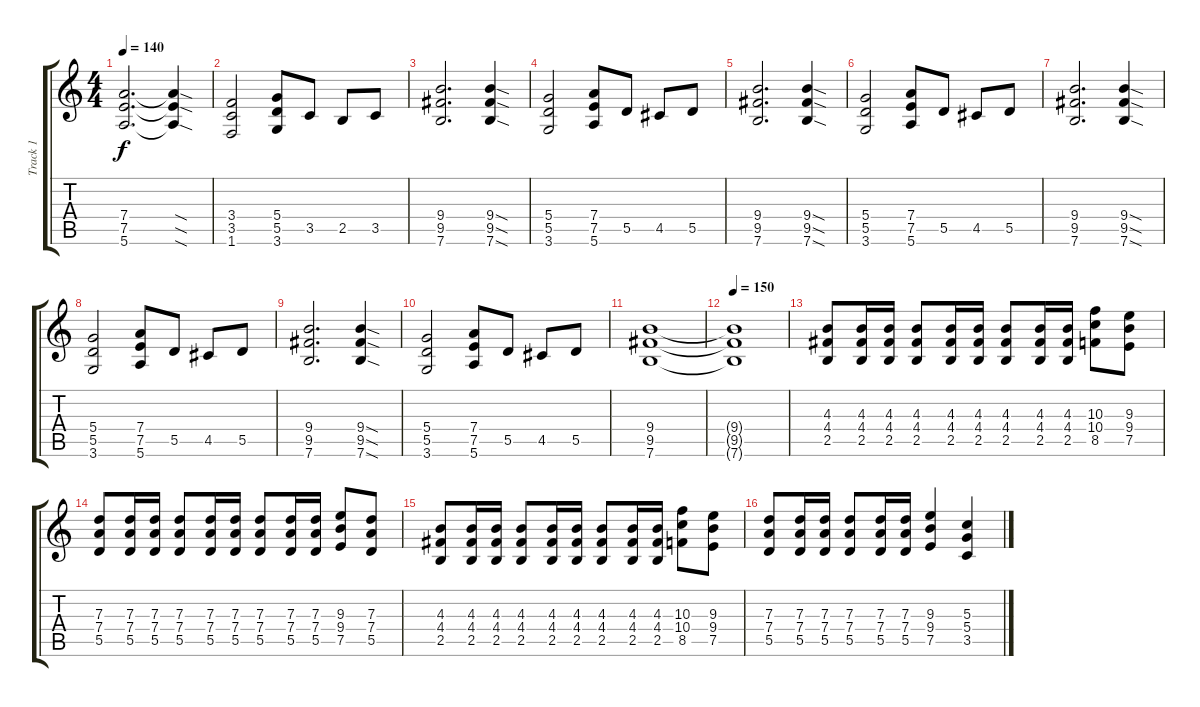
\track ("Track 1" "Track 1") {instrument distortionguitar}
\staff {score tabs}
\tuning (E4 B3 G3 D3 A2 E2) {hide}
\ts (4 4)
\tempo 140
\clef g2
\ks c
(7.4 7.5 5.6).2{d dy f} (7.4{sod t} 7.5{sod t} 5.6{sod t}).4 |
(3.4 3.5 1.6).2 (5.4 5.5 3.6).8 3.5.8 2.5.8 3.5.8 |
(9.4 9.5 7.6).2{d} (9.4{sod} 9.5{sod} 7.6{sod}).4 |
(5.4 5.5 3.6).2 (7.4 7.5 5.6).8 5.5.8 4.5.8 5.5.8 |
(9.4 9.5 7.6).2{d} (9.4{sod} 9.5{sod} 7.6{sod}).4 |
(5.4 5.5 3.6).2 (7.4 7.5 5.6).8 5.5.8 4.5.8 5.5.8 |
(9.4 9.5 7.6).2{d} (9.4{sod} 9.5{sod} 7.6{sod}).4 |
(5.4 5.5 3.6).2 (7.4 7.5 5.6).8 5.5.8 4.5.8 5.5.8 |
(9.4 9.5 7.6).2{d} (9.4{sod} 9.5{sod} 7.6{sod}).4 |
(5.4 5.5 3.6).2 (7.4 7.5 5.6).8 5.5.8 4.5.8 5.5.8 |
(9.4 9.5 7.6).1 |
\tempo 150
(9.4{t} 9.5{t} 7.6{t}).1 |
(4.3 4.4 2.5).8 (4.3 4.4 2.5).16 (4.3 4.4 2.5).16 (4.3 4.4 2.5).8 (4.3 4.4 2.5).16 (4.3 4.4 2.5).16 (4.3 4.4 2.5).8 (4.3 4.4 2.5).16 (4.3 4.4 2.5).16 (10.3 10.4 8.5).8 (9.3 9.4 7.5).8 |
(7.3 7.4 5.5).8 (7.3 7.4 5.5).16 (7.3 7.4 5.5).16 (7.3 7.4 5.5).8 (7.3 7.4 5.5).16 (7.3 7.4 5.5).16 (7.3 7.4 5.5).8 (7.3 7.4 5.5).16 (7.3 7.4 5.5).16 (9.3 9.4 7.5).8 (7.3 7.4 5.5).8 |
(4.3 4.4 2.5).8 (4.3 4.4 2.5).16 (4.3 4.4 2.5).16 (4.3 4.4 2.5).8 (4.3 4.4 2.5).16 (4.3 4.4 2.5).16 (4.3 4.4 2.5).8 (4.3 4.4 2.5).16 (4.3 4.4 2.5).16 (10.3 10.4 8.5).8 (9.3 9.4 7.5).8 |
(7.3 7.4 5.5).8 (7.3 7.4 5.5).16 (7.3 7.4 5.5).16 (7.3 7.4 5.5).8 (7.3 7.4 5.5).16 (7.3 7.4 5.5).16 (9.3 9.4 7.5).4 (5.3 5.4 3.5).4
